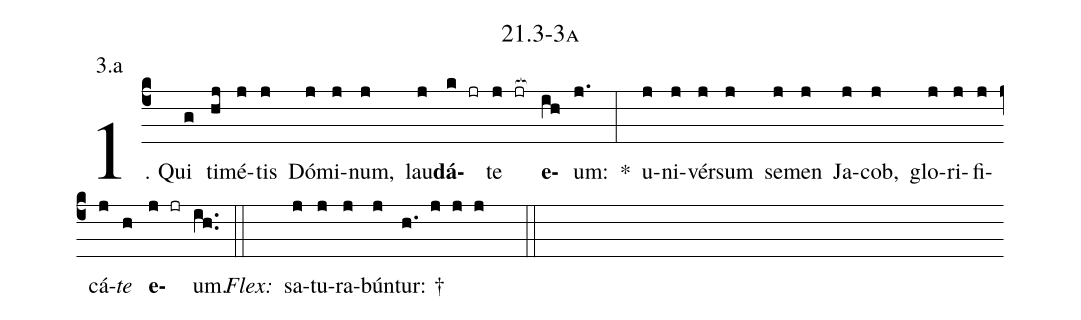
name: 21.3-3a;
annotation: 3.a;
%%
(c4)1. Qui(g) ti(hj)mé(j)tis(j) Dó(j)mi(j)num,(j) lau(j)<b>dá</b>(k jr)te(j jr[ocb:1{]) <b>e</b>(ih[ocb:0}])um:(j.) *(:) u(j)ni(j)vér(j)sum(j) se(j)men(j) Ja(j)cob,(j) glo(j)ri(j)fi(j)cá(j)<i>te</i>(h) <b>e</b>(j jr)um.(ih..) (::)
<i>Flex:</i>()  sa(j)tu(j)ra(j)bún(j)tur: †(h. j j j  ::)

%E(j) u(j) o(j) u(h) a(j) e.(ih..) (::)
